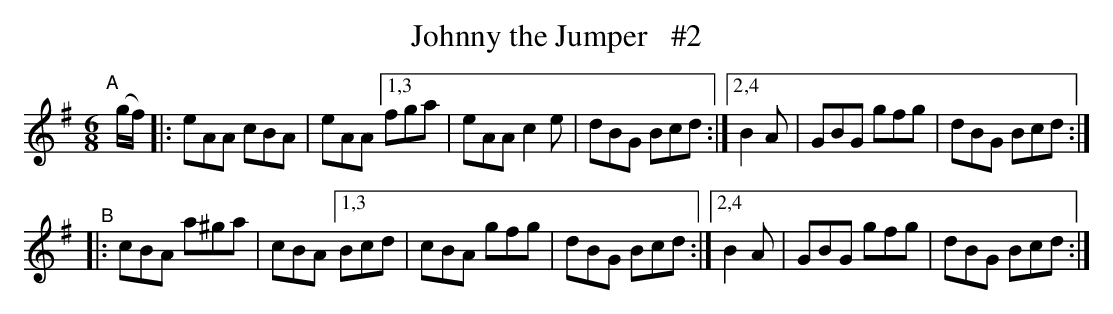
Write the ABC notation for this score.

X:1
T: Johnny the Jumper   #2
M: 6/8
L: 1/8
K: Ador
"^A"[|] (g/f/) \
|: eAA cBA | eAA \
[1,3 fga | eAA c2e | dBG Bcd :|\
[2,4 B2A | GBG gfg | dBG Bcd :|
"^B"\
|: cBA a^ga | cBA \
[1,3 Bcd | cBA gfg | dBG Bcd :|\
[2,4 B2A | GBG gfg | dBG Bcd :|
